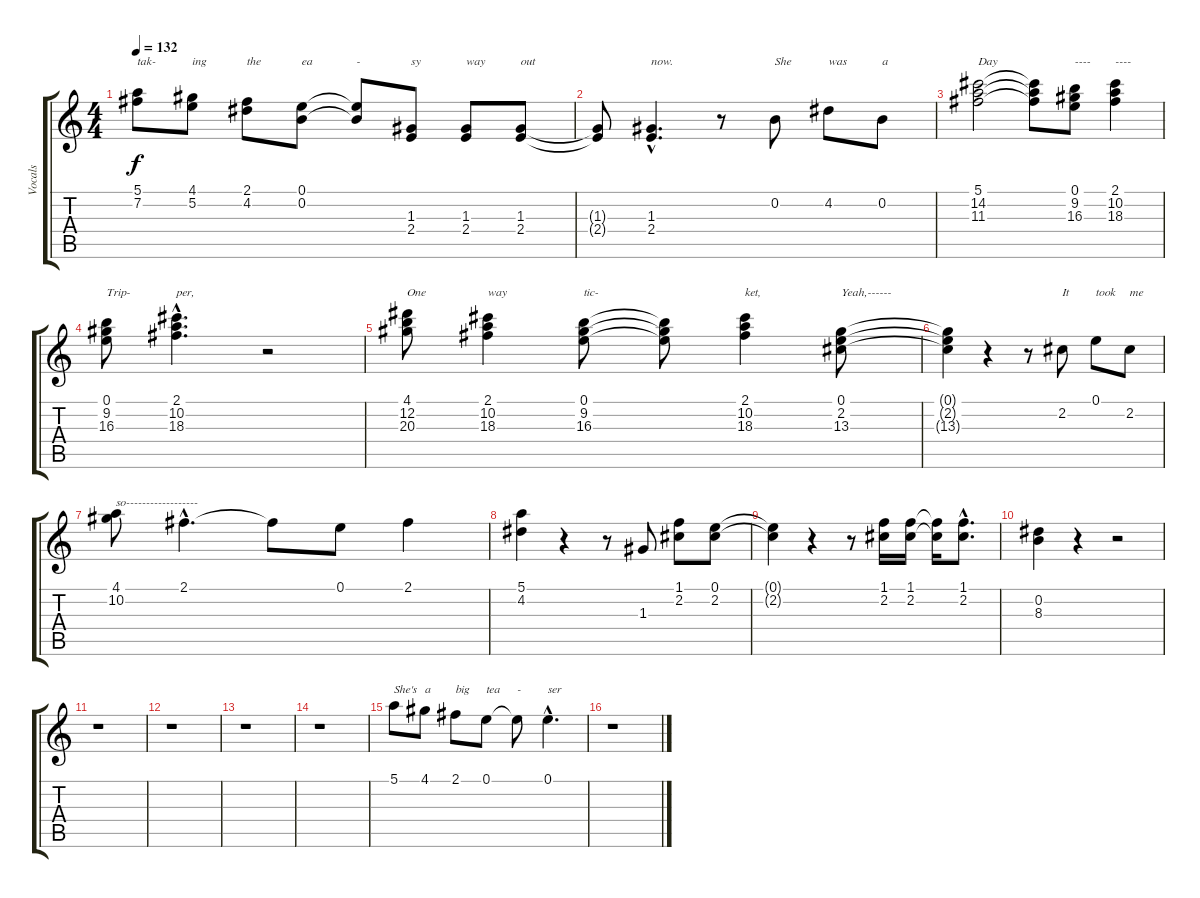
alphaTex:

\track ("Vocals" "Vocals") {instrument electricguitarclean}
\staff {score tabs}
\tuning (E4 B3 G3 D3 A2 E2) {hide}
\ts (4 4)
\tempo 132
\clef g2
\ks c
(5.1 7.2).8{txt "tak-" dy f} (4.1 5.2).8{txt "ing"} (2.1 4.2).8{txt "the"} (0.1 0.2).8{txt "ea"} (0.1{t} 0.2{t}).8{txt "-"} (1.3 2.4).8{txt "sy"} (1.3 2.4).8{txt "way"} (1.3 2.4).8{txt "out"} |
(1.3{t} 2.4{t}).8 (1.3{hac} 2.4{hac}).4{d txt "now."} r.8 0.2.8{txt "She"} 4.2.8{txt "was"} 0.2.8{txt "a"} |
(5.1 14.2 11.3).2{txt "Day"} (5.1{t} 14.2{t} 11.3{t}).8 (0.1 9.2 16.3).8{txt "----"} (2.1 10.2 18.3).4{txt "----"} |
(0.1 9.2 16.3).8{txt "Trip-"} (2.1{hac} 10.2{hac} 18.3{hac}).4{d txt "per,"} r.2 |
(4.1 12.2 20.3).8{txt "One"} (2.1 10.2 18.3).4{txt "way"} (0.1 9.2 16.3).8{txt "tic-"} (0.1{t} 9.2{t} 16.3{t}).8 (2.1 10.2 18.3).4{txt "ket,"} (0.1 2.2 13.3).8{txt "Yeah,------"} |
(0.1{t} 2.2{t} 13.3{t}).4 r.4 r.8 2.2.8{txt "It"} 0.1.8{txt "took"} 2.2.8{txt "me"} |
(4.1 10.2).8{txt "so------------------"} 2.1{hac}.4{d} 2.1{t}.8 0.1.8 2.1.4 |
(5.1 4.2).4 r.4 r.8 1.3.8 (1.1 2.2).8 (0.1 2.2).8 |
(0.1{t} 2.2{t}).4 r.4 r.8 (1.1 2.2).16 (1.1 2.2).16 (1.1{t} 2.2{t}).16 (1.1{hac} 2.2{hac}).8{d} |
(0.2 8.3).4 r.4 r.2 |
r.1 |
r.1 |
r.1 |
r.1 |
5.1.8{txt "She's"} 4.1.8{txt "a"} 2.1.8{txt "big"} 0.1.8{txt "tea"} 0.1{t}.8{txt "-"} 0.1{hac}.4{d txt "ser"} |
r.1
